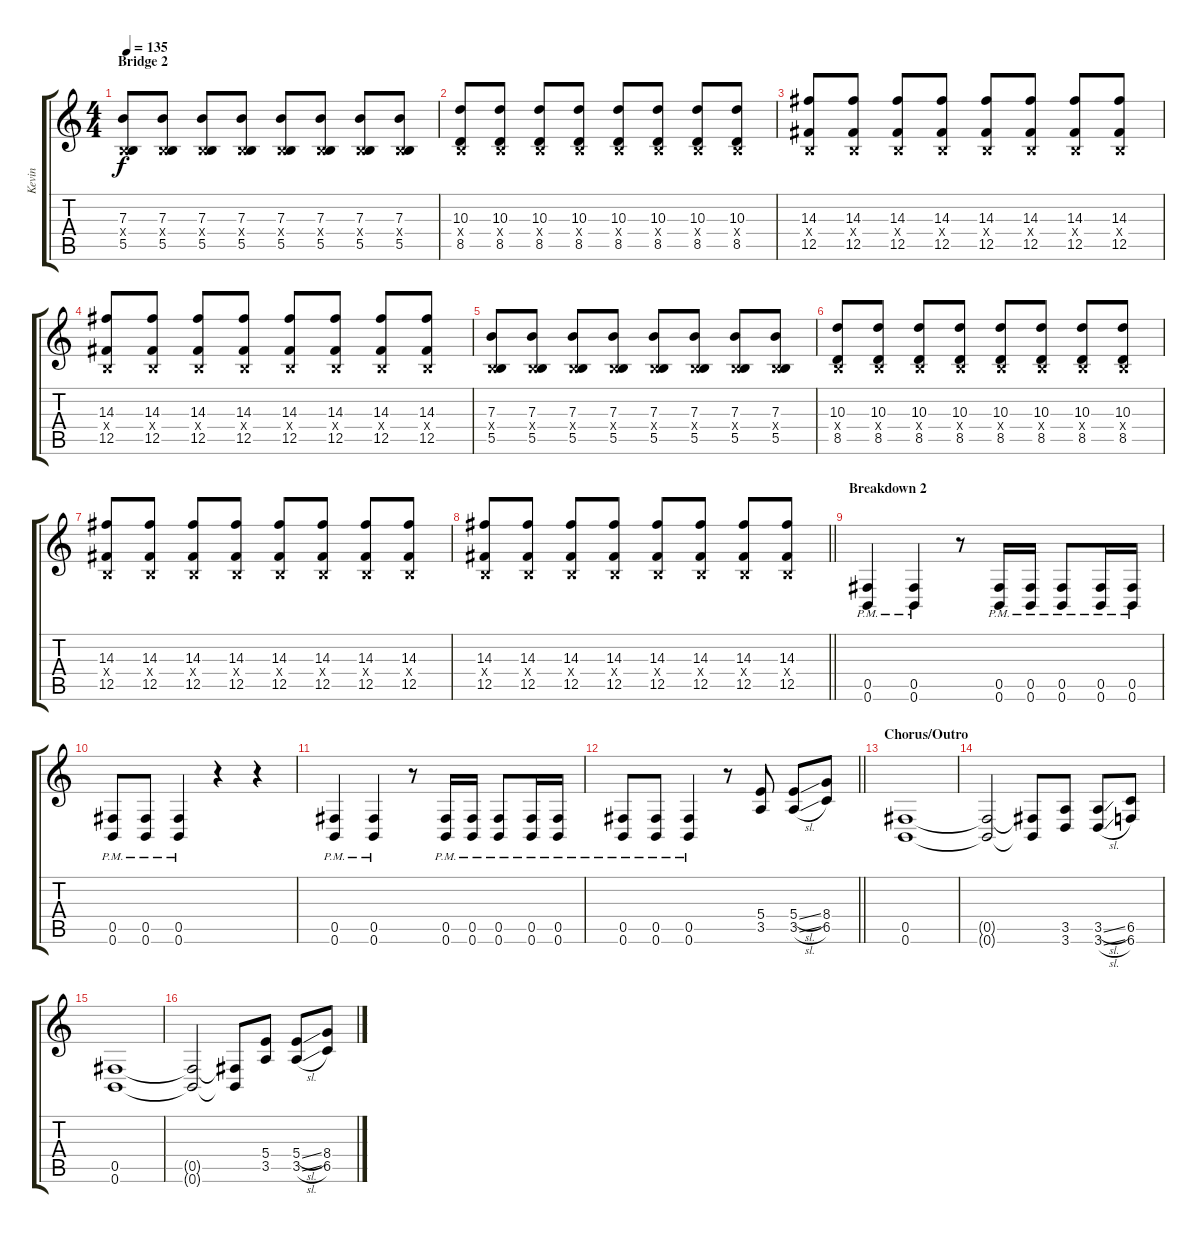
\track ("Kevin" "Kevin") {instrument distortionguitar}
\staff {score tabs}
\tuning (Db4 Ab3 E3 B2 Gb2 B1) {hide}
\ts (4 4)
\section ("" "Bridge 2")
\tempo 135
\clef g2
\ks c
(7.3 0.4{x} 5.5).8{dy f} (7.3 0.4{x} 5.5).8 (7.3 0.4{x} 5.5).8 (7.3 0.4{x} 5.5).8 (7.3 0.4{x} 5.5).8 (7.3 0.4{x} 5.5).8 (7.3 0.4{x} 5.5).8 (7.3 0.4{x} 5.5).8 |
(10.3 0.4{x} 8.5).8 (10.3 0.4{x} 8.5).8 (10.3 0.4{x} 8.5).8 (10.3 0.4{x} 8.5).8 (10.3 0.4{x} 8.5).8 (10.3 0.4{x} 8.5).8 (10.3 0.4{x} 8.5).8 (10.3 0.4{x} 8.5).8 |
(14.3 0.4{x} 12.5).8 (14.3 0.4{x} 12.5).8 (14.3 0.4{x} 12.5).8 (14.3 0.4{x} 12.5).8 (14.3 0.4{x} 12.5).8 (14.3 0.4{x} 12.5).8 (14.3 0.4{x} 12.5).8 (14.3 0.4{x} 12.5).8 |
(14.3 0.4{x} 12.5).8 (14.3 0.4{x} 12.5).8 (14.3 0.4{x} 12.5).8 (14.3 0.4{x} 12.5).8 (14.3 0.4{x} 12.5).8 (14.3 0.4{x} 12.5).8 (14.3 0.4{x} 12.5).8 (14.3 0.4{x} 12.5).8 |
(7.3 0.4{x} 5.5).8 (7.3 0.4{x} 5.5).8 (7.3 0.4{x} 5.5).8 (7.3 0.4{x} 5.5).8 (7.3 0.4{x} 5.5).8 (7.3 0.4{x} 5.5).8 (7.3 0.4{x} 5.5).8 (7.3 0.4{x} 5.5).8 |
(10.3 0.4{x} 8.5).8 (10.3 0.4{x} 8.5).8 (10.3 0.4{x} 8.5).8 (10.3 0.4{x} 8.5).8 (10.3 0.4{x} 8.5).8 (10.3 0.4{x} 8.5).8 (10.3 0.4{x} 8.5).8 (10.3 0.4{x} 8.5).8 |
(14.3 0.4{x} 12.5).8 (14.3 0.4{x} 12.5).8 (14.3 0.4{x} 12.5).8 (14.3 0.4{x} 12.5).8 (14.3 0.4{x} 12.5).8 (14.3 0.4{x} 12.5).8 (14.3 0.4{x} 12.5).8 (14.3 0.4{x} 12.5).8 |
\barLineRight lightlight
(14.3 0.4{x} 12.5).8 (14.3 0.4{x} 12.5).8 (14.3 0.4{x} 12.5).8 (14.3 0.4{x} 12.5).8 (14.3 0.4{x} 12.5).8 (14.3 0.4{x} 12.5).8 (14.3 0.4{x} 12.5).8 (14.3 0.4{x} 12.5).8 |
\section ("" "Breakdown 2")
(0.5{pm} 0.6{pm}).4 (0.5{pm} 0.6{pm}).4 r.8 (0.5{pm} 0.6{pm}).16 (0.5{pm} 0.6{pm}).16 (0.5{pm} 0.6{pm}).8 (0.5{pm} 0.6{pm}).16 (0.5{pm} 0.6{pm}).16 |
(0.5{pm} 0.6{pm}).8 (0.5{pm} 0.6{pm}).8 (0.5{pm} 0.6{pm}).4 r.4 r.4 |
(0.5{pm} 0.6{pm}).4 (0.5{pm} 0.6{pm}).4 r.8 (0.5{pm} 0.6{pm}).16 (0.5{pm} 0.6{pm}).16 (0.5{pm} 0.6{pm}).8 (0.5{pm} 0.6{pm}).16 (0.5{pm} 0.6{pm}).16 |
\barLineRight lightlight
(0.5{pm} 0.6{pm}).8 (0.5{pm} 0.6{pm}).8 (0.5{pm} 0.6{pm}).4 r.8 (5.4 3.5).8 (5.4{sl} 3.5{sl}).8 (8.4 6.5).8 |
\section ("" "Chorus/Outro")
(0.5 0.6).1 |
(0.5{t} 0.6{t}).2 (0.5{t} 0.6{t}).8 (3.5 3.6).8 (3.5{sl} 3.6{sl}).8 (6.5 6.6).8 |
(0.5 0.6).1 |
(0.5{t} 0.6{t}).2 (0.5{t} 0.6{t}).8 (5.4 3.5).8 (5.4{sl} 3.5{sl}).8 (8.4 6.5).8
